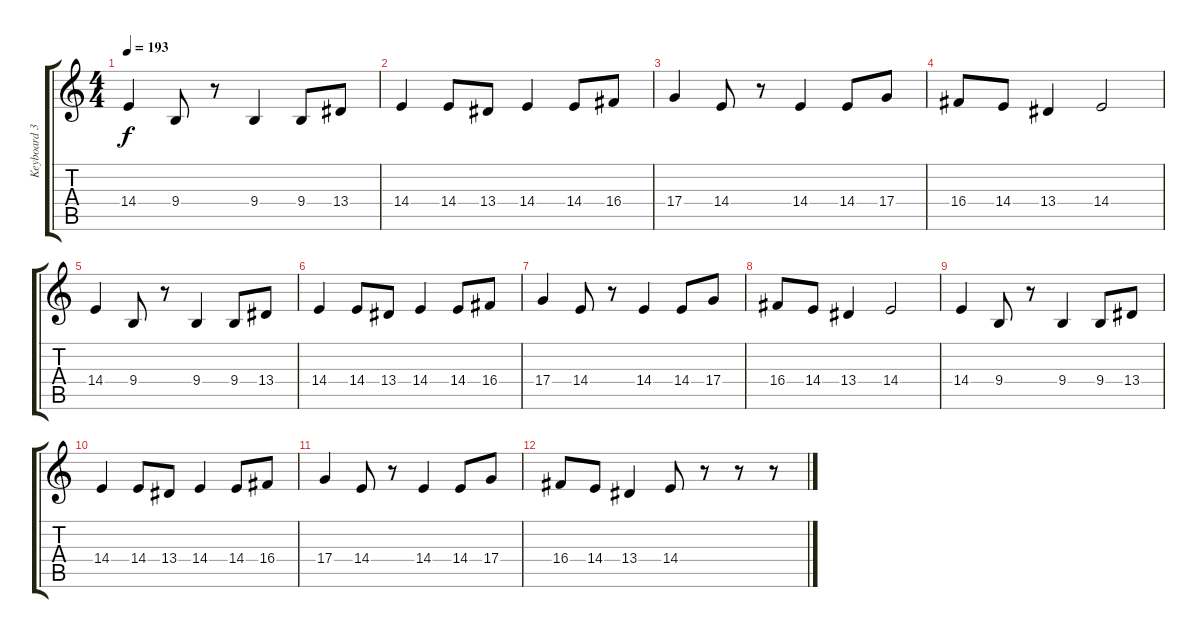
\track ("Keyboard 3" "Keyboard 3") {instrument accordion}
\staff {score tabs}
\tuning (E4 B3 G3 D3 A2 E2) {hide}
\ts (4 4)
\tempo 193
\clef g2
\ks c
14.4.4{dy f} 9.4.8 r.8 9.4.4 9.4.8 13.4.8 |
14.4.4 14.4.8 13.4.8 14.4.4 14.4.8 16.4.8 |
17.4.4 14.4.8 r.8 14.4.4 14.4.8 17.4.8 |
16.4.8 14.4.8 13.4.4 14.4.2 |
14.4.4 9.4.8 r.8 9.4.4 9.4.8 13.4.8 |
14.4.4 14.4.8 13.4.8 14.4.4 14.4.8 16.4.8 |
17.4.4 14.4.8 r.8 14.4.4 14.4.8 17.4.8 |
16.4.8 14.4.8 13.4.4 14.4.2 |
14.4.4 9.4.8 r.8 9.4.4 9.4.8 13.4.8 |
14.4.4 14.4.8 13.4.8 14.4.4 14.4.8 16.4.8 |
17.4.4 14.4.8 r.8 14.4.4 14.4.8 17.4.8 |
16.4.8 14.4.8 13.4.4 14.4.8 r.8 r.8 r.8
